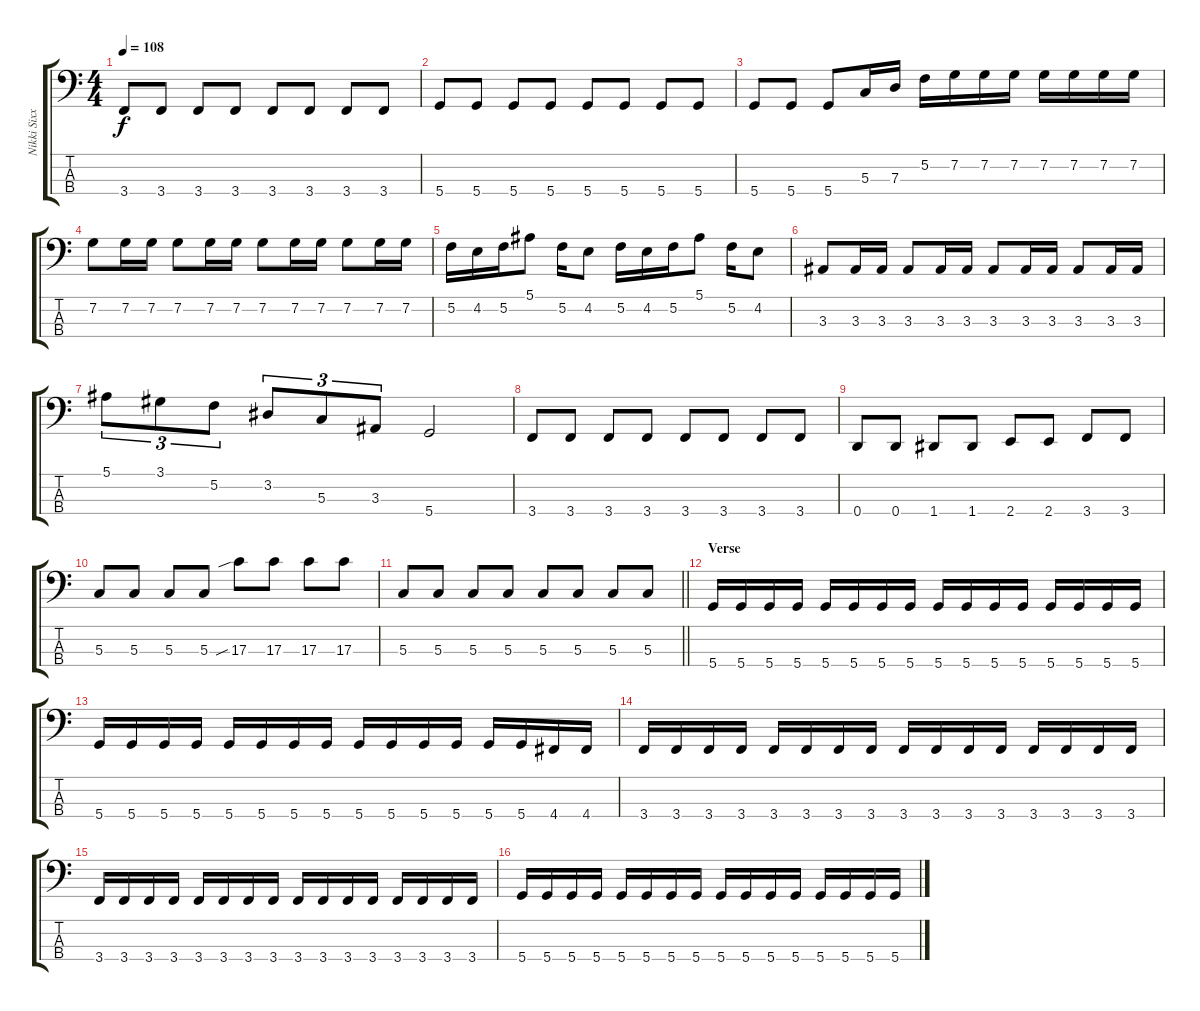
\track ("Nikki Sixx" "Nikki Sixx") {instrument electricbasspick}
\staff {score tabs}
\tuning (F2 C2 G1 D1) {hide}
\ts (4 4)
\tempo 108
\clef f4
\ks c
3.4.8{dy f} 3.4.8 3.4.8 3.4.8 3.4.8 3.4.8 3.4.8 3.4.8 |
5.4.8 5.4.8 5.4.8 5.4.8 5.4.8 5.4.8 5.4.8 5.4.8 |
5.4.8 5.4.8 5.4.8 5.3.16 7.3.16 5.2.16 7.2.16 7.2.16 7.2.16 7.2.16 7.2.16 7.2.16 7.2.16 |
7.2.8 7.2.16 7.2.16 7.2.8 7.2.16 7.2.16 7.2.8 7.2.16 7.2.16 7.2.8 7.2.16 7.2.16 |
5.2.16 4.2.16 5.2.16 5.1.8 5.2.16 4.2.8 5.2.16 4.2.16 5.2.16 5.1.8 5.2.16 4.2.8 |
3.3.8 3.3.16 3.3.16 3.3.8 3.3.16 3.3.16 3.3.8 3.3.16 3.3.16 3.3.8 3.3.16 3.3.16 |
5.1.8{tu (3 2)} 3.1.8{tu (3 2)} 5.2.8{tu (3 2)} 3.2.8{tu (3 2)} 5.3.8{tu (3 2)} 3.3.8{tu (3 2)} 5.4.2 |
3.4.8 3.4.8 3.4.8 3.4.8 3.4.8 3.4.8 3.4.8 3.4.8 |
0.4.8 0.4.8 1.4.8 1.4.8 2.4.8 2.4.8 3.4.8 3.4.8 |
5.3.8 5.3.8 5.3.8 5.3.8 17.3{sib}.8 17.3.8 17.3.8 17.3.8 |
\barLineRight lightlight
5.3.8 5.3.8 5.3.8 5.3.8 5.3.8 5.3.8 5.3.8 5.3.8 |
\section ("" "Verse")
5.4.16 5.4.16 5.4.16 5.4.16 5.4.16 5.4.16 5.4.16 5.4.16 5.4.16 5.4.16 5.4.16 5.4.16 5.4.16 5.4.16 5.4.16 5.4.16 |
5.4.16 5.4.16 5.4.16 5.4.16 5.4.16 5.4.16 5.4.16 5.4.16 5.4.16 5.4.16 5.4.16 5.4.16 5.4.16 5.4.16 4.4.16 4.4.16 |
3.4.16 3.4.16 3.4.16 3.4.16 3.4.16 3.4.16 3.4.16 3.4.16 3.4.16 3.4.16 3.4.16 3.4.16 3.4.16 3.4.16 3.4.16 3.4.16 |
3.4.16 3.4.16 3.4.16 3.4.16 3.4.16 3.4.16 3.4.16 3.4.16 3.4.16 3.4.16 3.4.16 3.4.16 3.4.16 3.4.16 3.4.16 3.4.16 |
5.4.16 5.4.16 5.4.16 5.4.16 5.4.16 5.4.16 5.4.16 5.4.16 5.4.16 5.4.16 5.4.16 5.4.16 5.4.16 5.4.16 5.4.16 5.4.16
